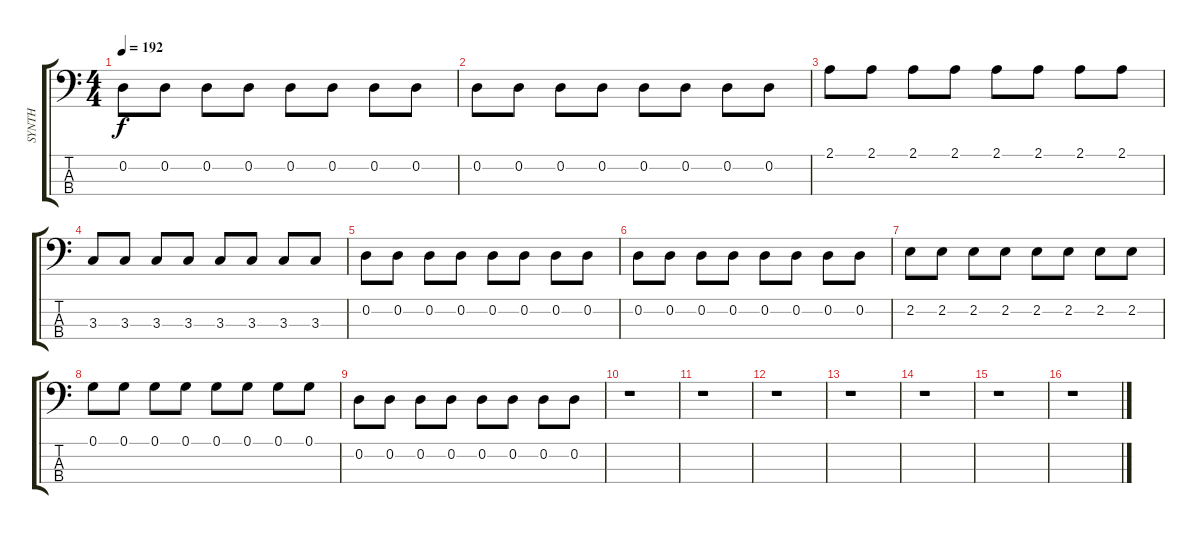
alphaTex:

\track ("     SYNTH BASS" "     SYNTH") {instrument synthbass1}
\staff {score tabs}
\tuning (G2 D2 A1 E1) {hide}
\ts (4 4)
\tempo 192
\clef f4
\ks c
0.2.8{dy f} 0.2.8 0.2.8 0.2.8 0.2.8 0.2.8 0.2.8 0.2.8 |
0.2.8 0.2.8 0.2.8 0.2.8 0.2.8 0.2.8 0.2.8 0.2.8 |
2.1.8 2.1.8 2.1.8 2.1.8 2.1.8 2.1.8 2.1.8 2.1.8 |
3.3.8 3.3.8 3.3.8 3.3.8 3.3.8 3.3.8 3.3.8 3.3.8 |
0.2.8 0.2.8 0.2.8 0.2.8 0.2.8 0.2.8 0.2.8 0.2.8 |
0.2.8 0.2.8 0.2.8 0.2.8 0.2.8 0.2.8 0.2.8 0.2.8 |
2.2.8 2.2.8 2.2.8 2.2.8 2.2.8 2.2.8 2.2.8 2.2.8 |
0.1.8 0.1.8 0.1.8 0.1.8 0.1.8 0.1.8 0.1.8 0.1.8 |
0.2.8 0.2.8 0.2.8 0.2.8 0.2.8 0.2.8 0.2.8 0.2.8 |
r.1 |
r.1 |
r.1 |
r.1 |
r.1 |
r.1 |
r.1
